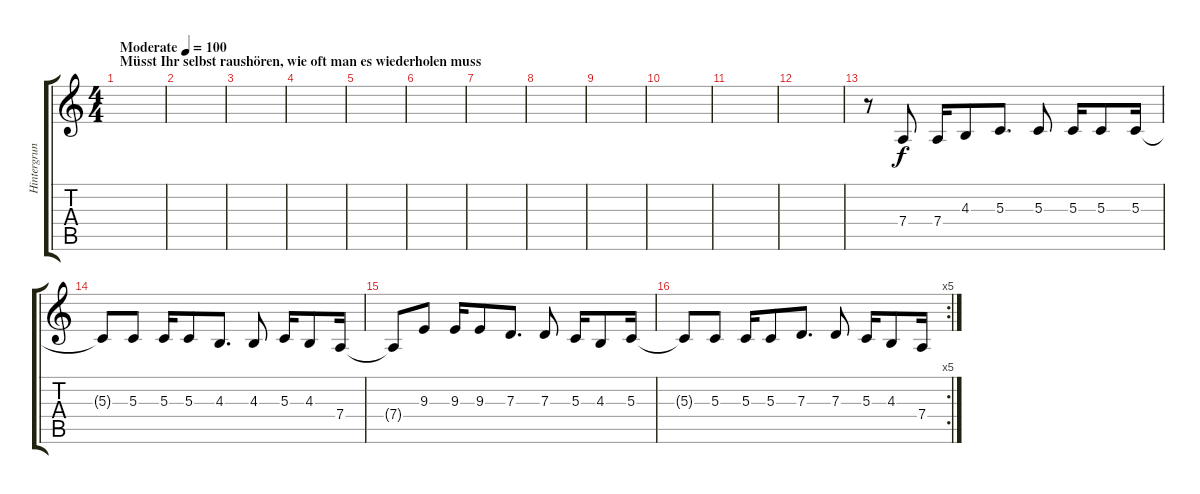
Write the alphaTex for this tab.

\track ("Hintergrund Gesang" "Hintergrun") {instrument lead1square}
\staff {score tabs}
\tuning (E4 B3 G3 D3 A2 E2) {hide}
\ts (4 4)
\section ("" "Müsst Ihr selbst raushören, wie oft man es wiederholen muss")
\tempo (100 "Moderate")
\clef g2
\ks c
|
|
|
|
|
|
|
|
|
|
|
|
r.8 7.4.8 7.4.16 4.3.8 5.3.8{d} 5.3.8 5.3.16 5.3.8 5.3.16 |
5.3{t}.8 5.3.8 5.3.16 5.3.8 4.3.8{d} 4.3.8 5.3.16 4.3.8 7.4.16 |
7.4{t}.8 9.3.8 9.3.16 9.3.8 7.3.8{d} 7.3.8 5.3.16 4.3.8 5.3.16 |
\rc 5
5.3{t}.8 5.3.8 5.3.16 5.3.8 7.3.8{d} 7.3.8 5.3.16 4.3.8 7.4.16
